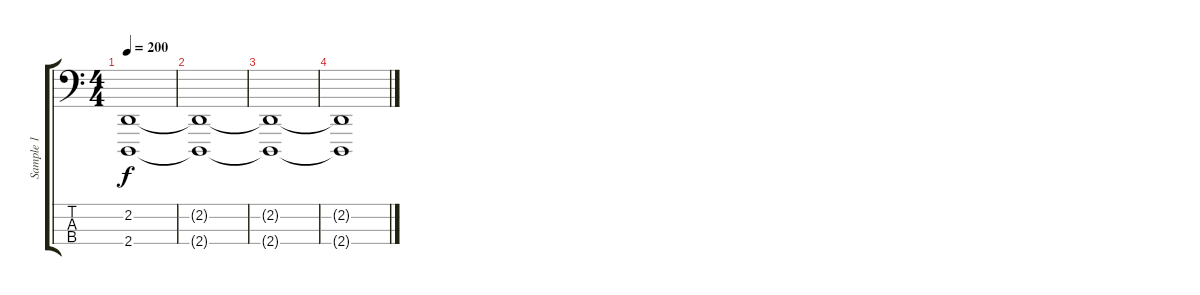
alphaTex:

\track ("Sample 1" "Sample 1") {instrument stringensemble1}
\staff {score tabs}
\tuning (F2 C2 G1 C1) {hide}
\ts (4 4)
\tempo 200
\clef f4
\ks c
(2.2 2.4).1{dy f} |
(2.2{t} 2.4{t}).1 |
(2.2{t} 2.4{t}).1{volume 0} |
(2.2{t} 2.4{t}).1
